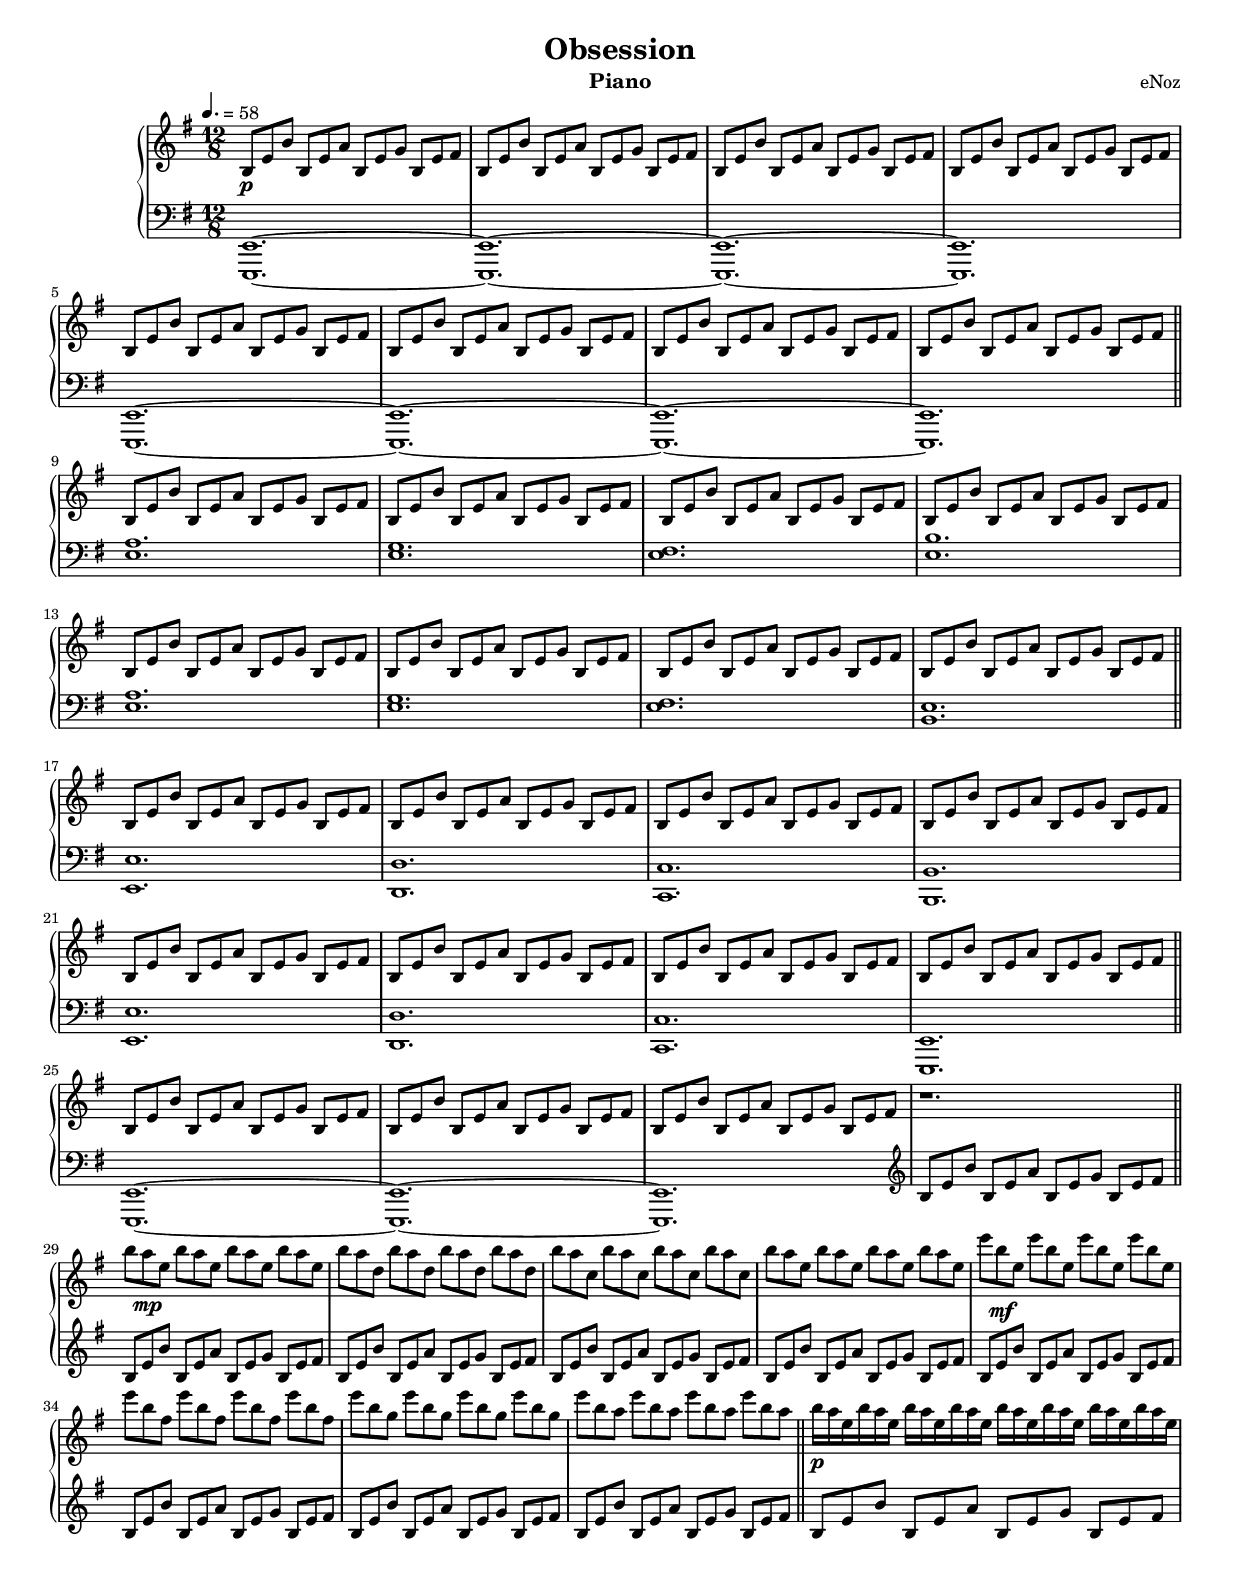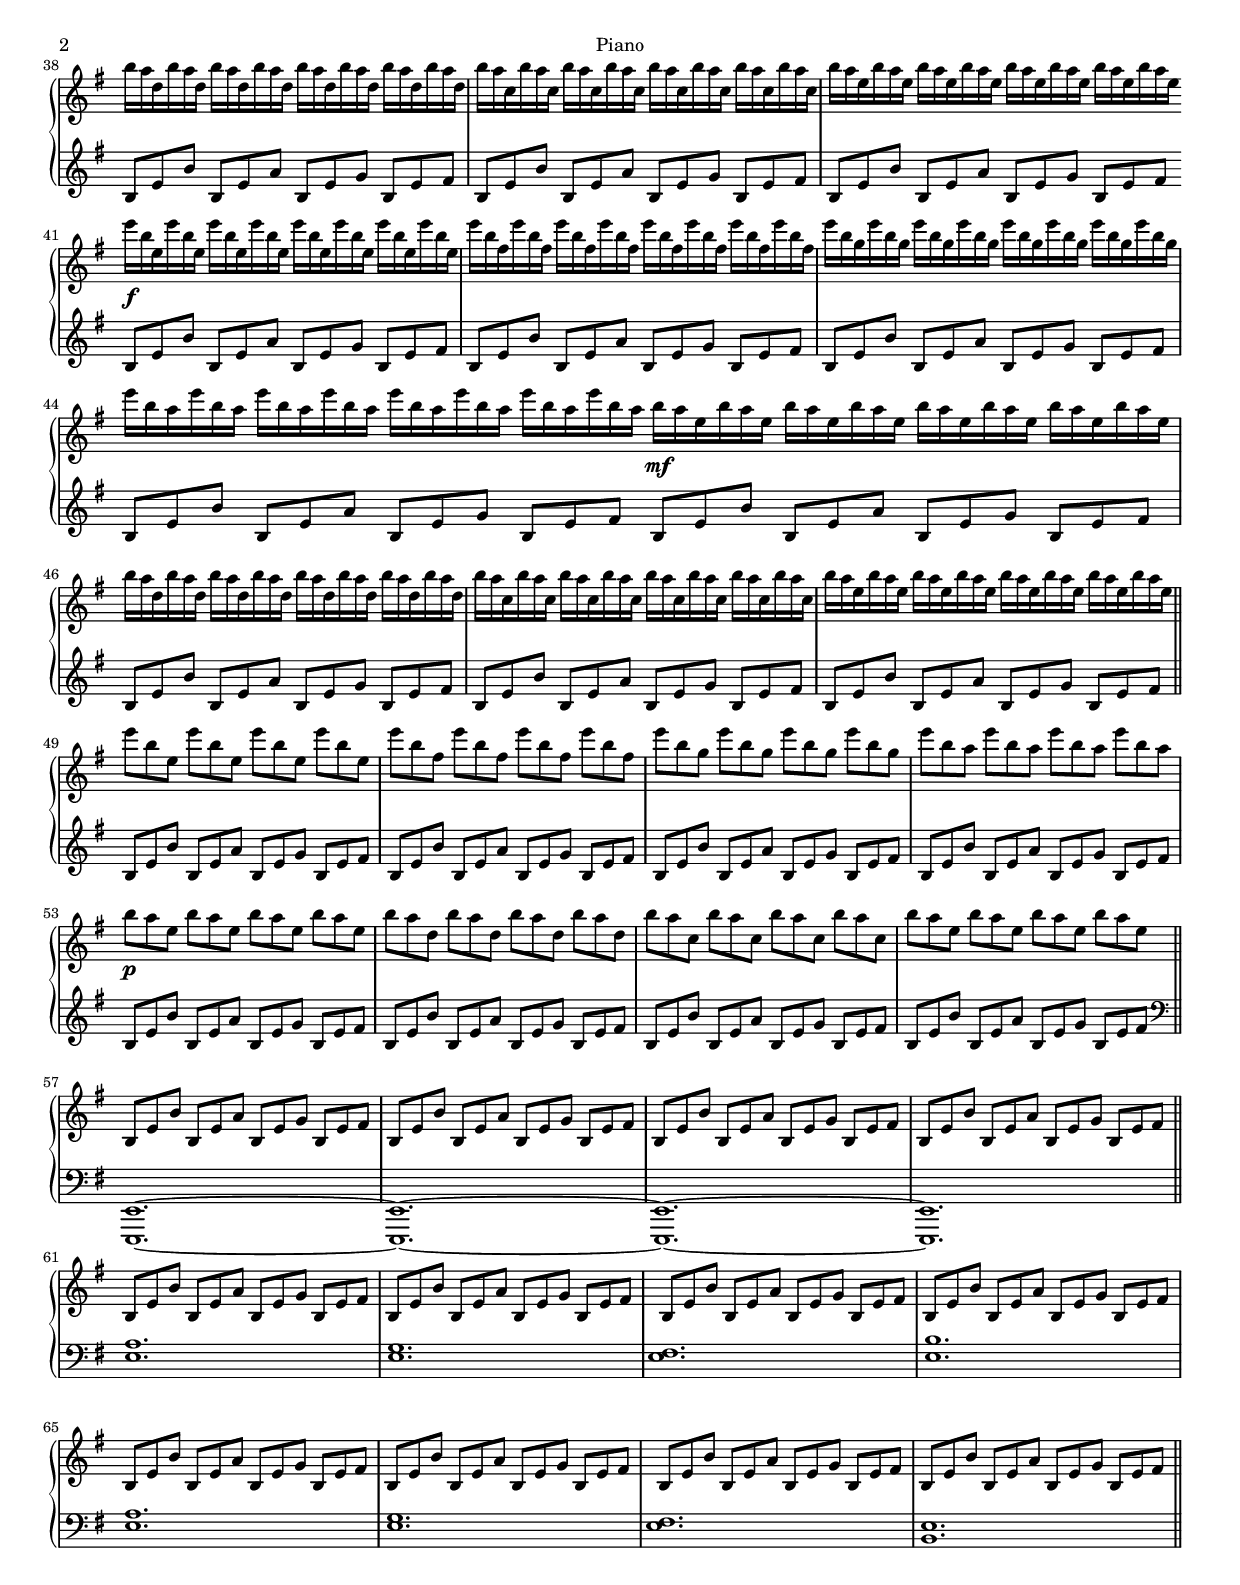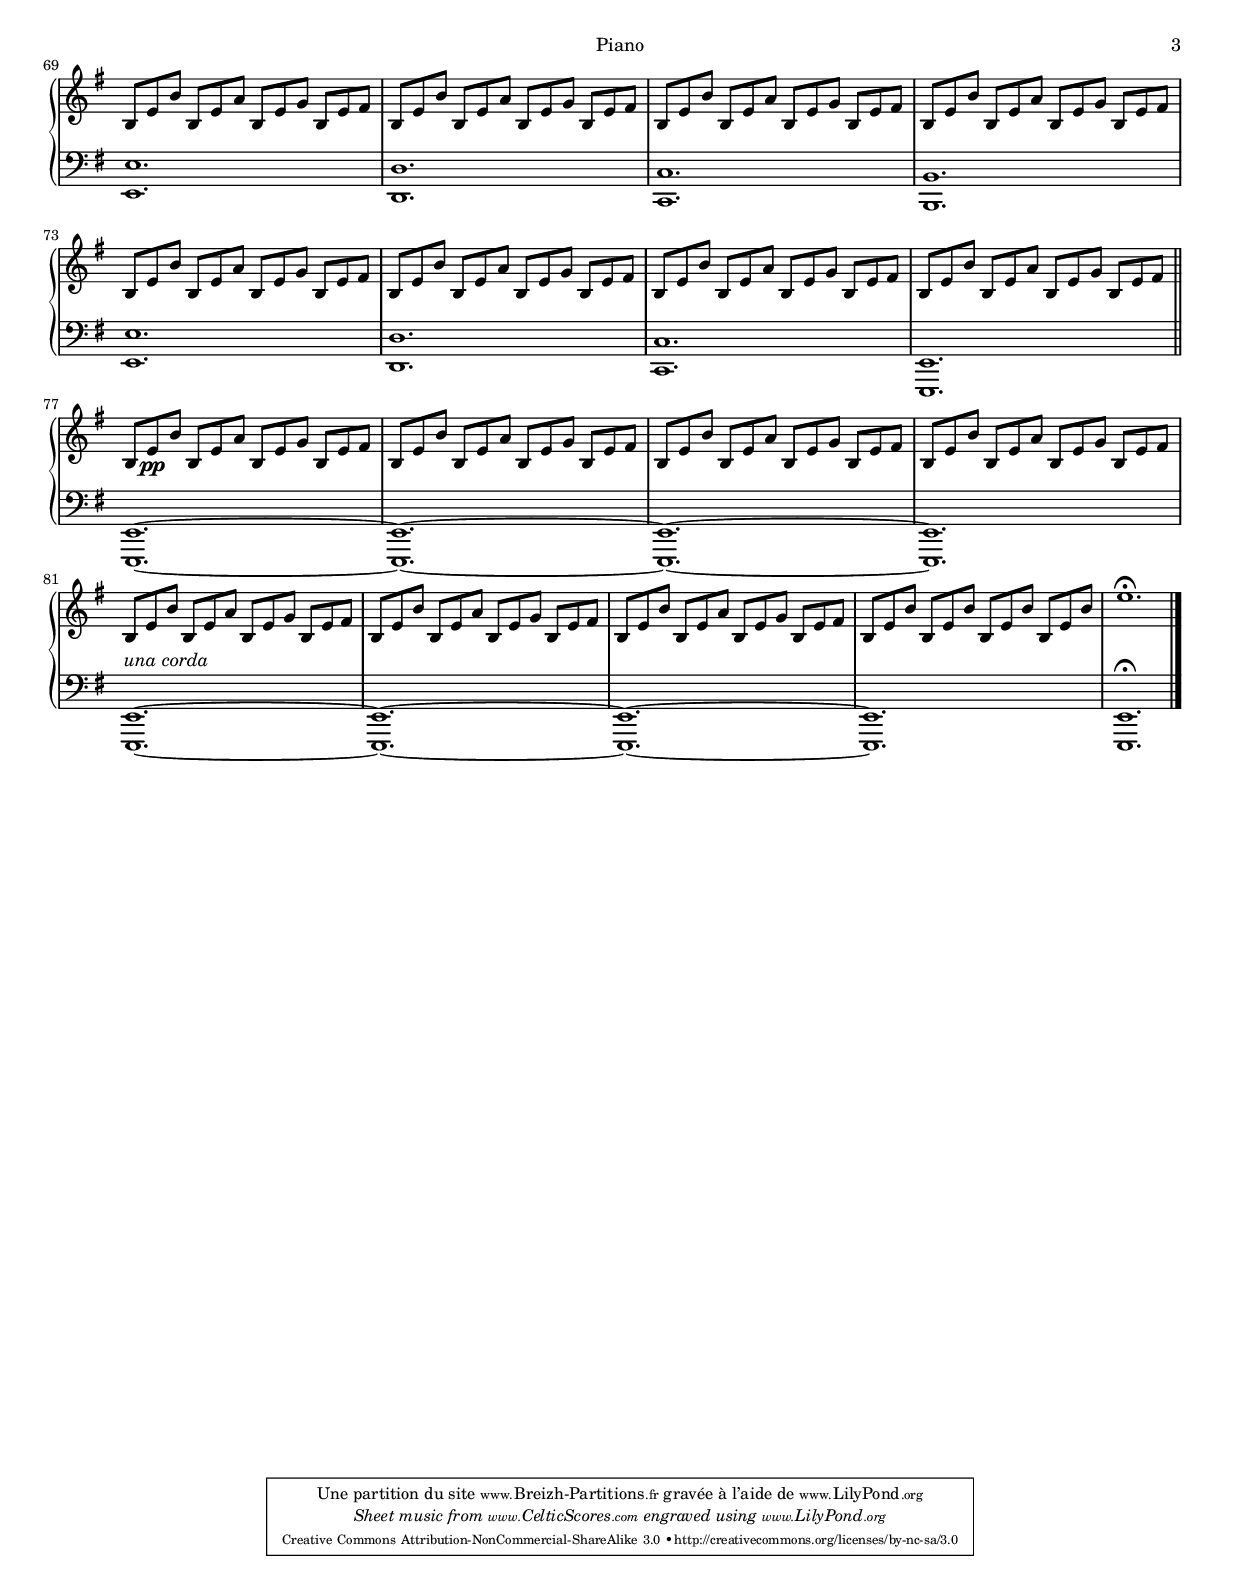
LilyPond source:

% Typeset by eNoz (2013)
% http://www.eNoz.fr

\version "2.14.2"

\paper {
  top-margin = 2 \cm
  bottom-margin = 2 \cm
%   between-system-space = 4\cm
%   between-system-padding = #3
}

#(set-global-staff-size 16)

\header {
  title = "Obsession"
  composer = "eNoz"
  instrument = "Piano"
  date = "2004"
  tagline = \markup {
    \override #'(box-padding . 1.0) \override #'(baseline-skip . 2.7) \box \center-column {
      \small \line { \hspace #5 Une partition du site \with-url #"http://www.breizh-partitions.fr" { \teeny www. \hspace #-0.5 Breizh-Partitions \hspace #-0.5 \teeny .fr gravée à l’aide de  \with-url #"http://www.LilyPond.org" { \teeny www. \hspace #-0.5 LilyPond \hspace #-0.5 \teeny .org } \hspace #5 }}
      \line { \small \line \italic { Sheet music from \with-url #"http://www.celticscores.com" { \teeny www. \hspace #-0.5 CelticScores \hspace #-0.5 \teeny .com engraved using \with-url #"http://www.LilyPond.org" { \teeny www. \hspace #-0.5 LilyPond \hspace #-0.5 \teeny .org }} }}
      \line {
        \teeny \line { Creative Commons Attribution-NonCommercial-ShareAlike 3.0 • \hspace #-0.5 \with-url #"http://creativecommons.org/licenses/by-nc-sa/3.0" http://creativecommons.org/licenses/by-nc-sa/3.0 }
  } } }
}


ostinato = { b8 e' b' b8 e' a' b8 e' g' b8 e' fis'
             |
}

quatreOstinato = {\ostinato \ostinato \ostinato \ostinato}


%%%%%%%%%%%%%%%%%%%%%%%%%%%%%%%%%%%%%%%%%%%%%%%%%%%%%%%%%%%%
%%%%%%%%%%%%%%%%%%%%%%%%%%%%%%%%%%%%%%%%%%%%%%%%%%%%%%%%%%%%
\score{
  \new PianoStaff <<
    
    % \set PianoStaff.connectArpeggios = ##t
    %%%%%%%%%%%%%%%%%%%%%%%%%%%%%%%%%%%%%%%%%%%%%%%%%%%%%%%%%%%%
    \new Staff = "haut" {
      \set Staff.midiInstrument = #"acoustic grand"
      \time 12/8  
      \key e \minor
      \tempo 4. = 58
      \clef "G"
      
      b8 \p e' b' b8 e' a' b8 e' g' b8 e' fis'
      \ostinato
      \ostinato
      \ostinato
      \break
      
      \quatreOstinato
      
      \bar "||"
      
      \quatreOstinato
      
      \quatreOstinato
      
      \bar "||"
      
      \quatreOstinato
      
      \quatreOstinato
      
      \bar "||"
      
      \ostinato
      \ostinato
      \ostinato
      r1.
      
      \bar "||"
      
      \transpose c c''{
        |
        b8 a \mp e
        b8 a e
        b8 a e
        b8 a e
        
        |
        b8 a d
        b8 a d
        b8 a d
        b8 a d
        
        |
        b8 a c
        b8 a c
        b8 a c
        b8 a c
        
        |
        b8 a e
        b8 a e
        b8 a e
        b8 a e
        
        |
        e' b \mf e 
        e' b e
        e' b e
        e' b e
        
        |
        e' b fis
        e' b fis
        e' b fis
        e' b fis
        
        |
        e' b g
        e' b g
        e' b g
        e' b g
        
        |
        e' b a
        e' b a
        e' b a
        e' b a
        
        \bar "||"
        
        |
        b16 \p a e b a e
        b16 a e b a e
        b16 a e b a e
        b16 a e b a e
        
        |
        b16 a d b a d
        b16 a d b a d
        b16 a d b a d
        b16 a d b a d
        
        |
        b16 a c b a c
        b16 a c b a c
        b16 a c b a c
        b16 a c b a c
        
        |
        b16 a e b a e
        b16 a e b a e
        b16 a e b a e
        b16 a e b a e
        
        \bar "|:"
        
        |
        e'16 \f b e e' b e
        e'16 b e e' b e
        e'16 b e e' b e
        e'16 b e e' b e
        
        |
        e'16 b fis e' b fis
        e'16 b fis e' b fis
        e'16 b fis e' b fis
        e'16 b fis e' b fis
        
        |
        e'16 b g e' b g
        e'16 b g e' b g
        e'16 b g e' b g
        e'16 b g e' b g
        
        |
        e'16 b a e' b a
        e'16 b a e' b a
        e'16 b a e' b a
        e'16 b a e' b a
        
        \bar ":|"
        
        
        |
        b16 \mf a e b a e
        b16 a e b a e
        b16 a e b a e
        b16 a e b a e
        
        |
        b16 a d b a d
        b16 a d b a d
        b16 a d b a d
        b16 a d b a d
        
        |
        b16 a c b a c
        b16 a c b a c
        b16 a c b a c
        b16 a c b a c
        
        |
        b16 a e b a e
        b16 a e b a e
        b16 a e b a e
        b16 a e b a e
        
        \bar "||"
        
        \break
        |
        e'8 b e
        e' b e
        e' b e
        e' b e
        
        |
        e' b fis
        e' b fis
        e' b fis
        e' b fis
        
        |
        e' b g
        e' b g
        e' b g
        e' b g
        
        |
        e' b a
        e' b a
        e' b a
        e' b a
        
        
        |
        b8 \p a e
        b8 a e
        b8 a e
        b8 a e
        
        |
        b8 a d
        b8 a d
        b8 a d
        b8 a d
        
        |
        b8 a c
        b8 a c
        b8 a c
        b8 a c
        
        |
        b8 a e
        b8 a e
        b8 a e
        b8 a e
        
        
      }
      
      \bar "||"
      
      \quatreOstinato
      
      \bar "||"
      
      \quatreOstinato
      \quatreOstinato
      
      \bar "||"
      
      \quatreOstinato
      \quatreOstinato
      
      \bar "||"
      
      b8 e' \pp b' b8 e' a' b8 e' g' b8 e' fis'
      \ostinato
      \ostinato
      \ostinato
      
      \break
      b8 e' b' \unaCorda b8 e' a' b8 e' g' b8 e' fis'
      \ostinato
      \ostinato
      | b8  e' b' b8 e' b' b8 e' b' b8 e' b'
      
      | e''1. \fermata
      
      \bar "|."
      
    }
    %%%%%%%%%%%%%%%%%%%%%%%%%%%%%%%%%%%%%%%%%%%%%%%%%%%%%%%%%%%%
    
    %%%%%%%%%%%%%%%%%%%%%%%%%%%%%%%%%%%%%%%%%%%%%%%%%%%%%%%%%%%%
    \new Staff = "bas" {
      \set Staff.midiInstrument = #"acoustic grand"
      \clef bass
      \key e \minor
      <e,, e,>1. ~
      | <e,, e,>1. ~
      | <e,, e,>1. ~
      | <e,, e,>1.
      
      | <e,, e,>1. ~
      | <e,, e,>1. ~
      | <e,, e,>1. ~
      | <e,, e,>1.
      
      | <e a>1.
      | <e g>1.
      | <e fis>1.
      | <e b>1.
      
      | <e a>1.
      | <e g>1.
      | <e fis>1.
      | <b, e>1.
      
      | <e, e>1.
      | <d, d>1.
      | <c, c>1.
      | <b,, b,>1.
      
      | <e, e>1.
      | <d, d>1.
      | <c, c>1.
      | <e,, e,>1.
      
      | <e,, e,>1. ~
      | <e,, e,>1. ~
      | <e,, e,>1.
      | \clef "G"
      \ostinato
      
      \quatreOstinato
      
      \quatreOstinato
      
      \quatreOstinato
      
      \quatreOstinato
      
      \quatreOstinato
      
      \quatreOstinato
      
      \quatreOstinato
      
      \clef bass
      
      | <e,, e,>1. ~
      | <e,, e,>1. ~
      | <e,, e,>1. ~
      | <e,, e,>1.
      
      
      | <e a>1.
      | <e g>1.
      | <e fis>1.
      | <e b>1.
      
      | <e a>1.
      | <e g>1.
      | <e fis>1.
      | <b, e>1.
      
      
      | <e, e>1.
      | <d, d>1.
      | <c, c>1.
      | <b,, b,>1.
      
      | <e, e>1.
      | <d, d>1.
      | <c, c>1.
      | <e,, e,>1.
      
      | <e,, e,>1. ~
      | <e,, e,>1. ~
      | <e,, e,>1. ~
      | <e,, e,>1.      
      
      | <e,, e,>1. ~
      | <e,, e,>1. ~
      | <e,, e,>1. ~
      | <e,, e,>1.
      
      | <e,, e,>1. \fermata
      
    }
    %%%%%%%%%%%%%%%%%%%%%%%%%%%%%%%%%%%%%%%%%%%%%%%%%%%%%%%%%%%%
  >>
  
  
  \layout  { }
  \midi  { }
}
